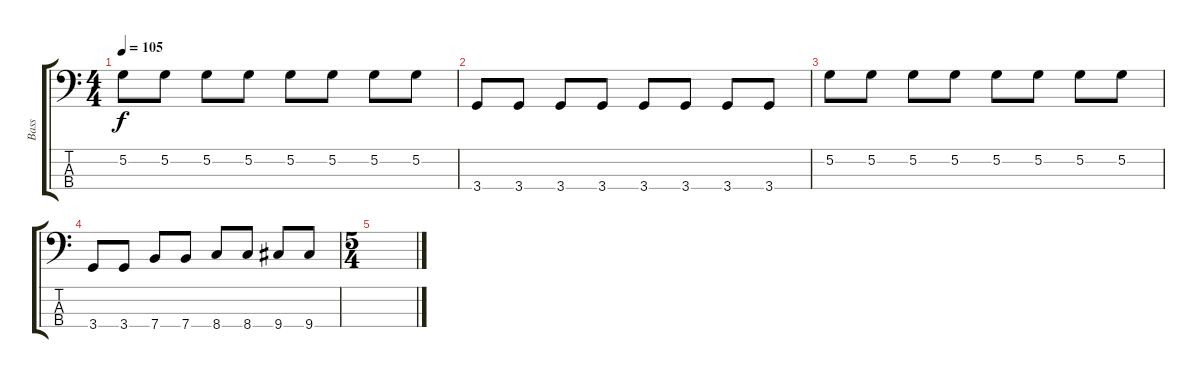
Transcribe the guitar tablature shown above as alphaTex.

\track ("Bass" "Bass") {instrument electricbassfinger}
\staff {score tabs}
\tuning (G2 D2 A1 E1) {hide}
\ts (4 4)
\tempo 105
\clef f4
\ks c
5.2.8{dy f} 5.2.8 5.2.8 5.2.8 5.2.8 5.2.8 5.2.8 5.2.8 |
3.4.8 3.4.8 3.4.8 3.4.8 3.4.8 3.4.8 3.4.8 3.4.8 |
5.2.8 5.2.8 5.2.8 5.2.8 5.2.8 5.2.8 5.2.8 5.2.8 |
3.4.8 3.4.8 7.4.8 7.4.8 8.4.8 8.4.8 9.4.8 9.4.8 |
\ts (5 4)
